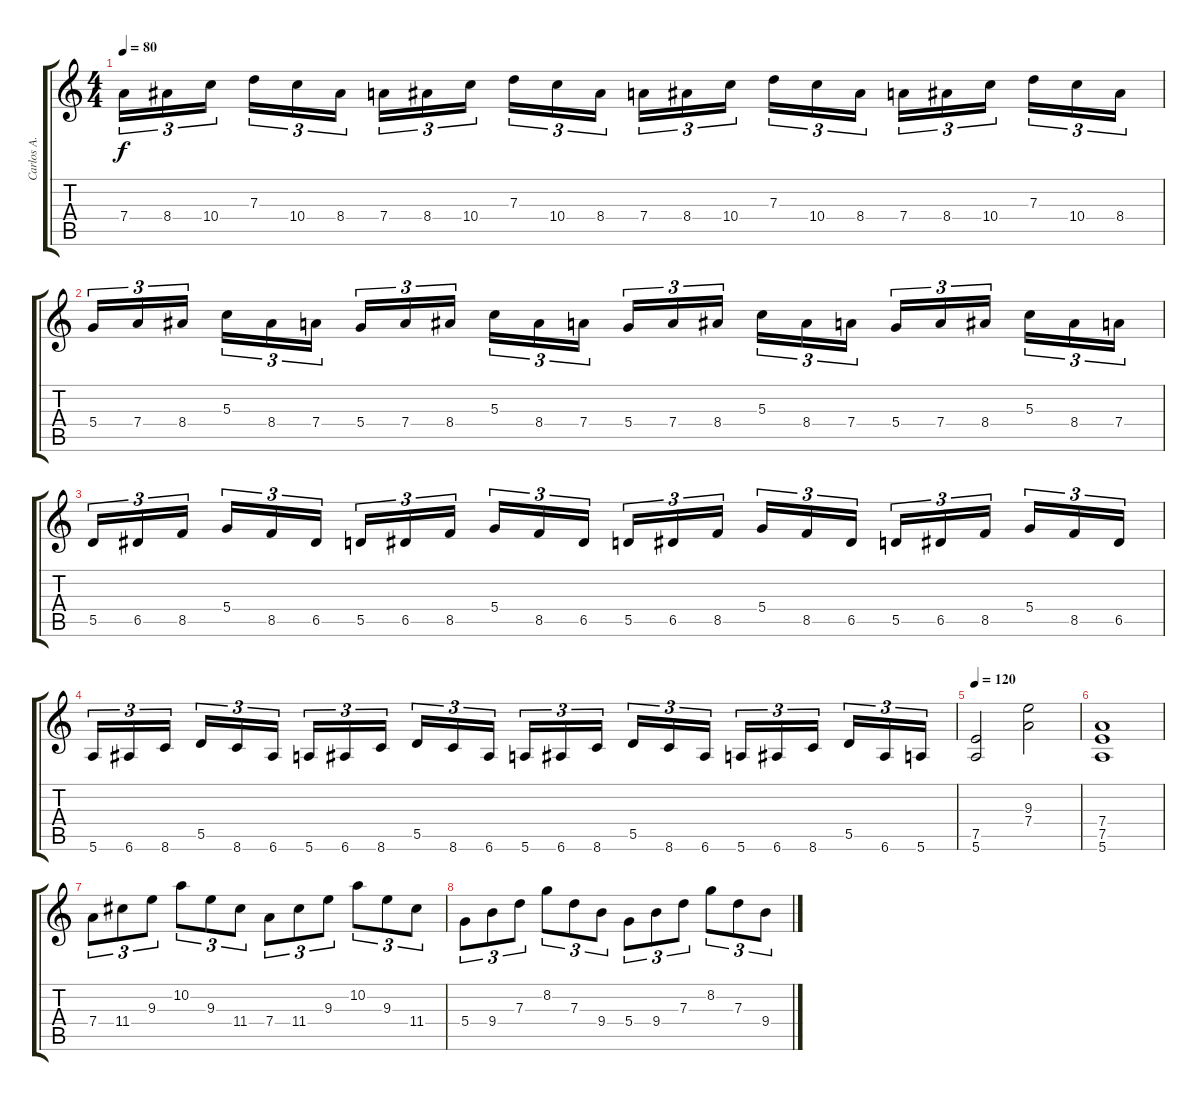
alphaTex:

\track ("Carlos A." "Carlos A.") {instrument distortionguitar}
\staff {score tabs}
\tuning (E4 B3 G3 D3 A2 E2) {hide}
\ts (4 4)
\tempo 80
\clef g2
\ks c
7.4.16{tu (3 2) dy f instrument distortionguitar} 8.4.16{tu (3 2)} 10.4.16{tu (3 2)} 7.3.16{tu (3 2)} 10.4.16{tu (3 2)} 8.4.16{tu (3 2)} 7.4.16{tu (3 2)} 8.4.16{tu (3 2)} 10.4.16{tu (3 2)} 7.3.16{tu (3 2)} 10.4.16{tu (3 2)} 8.4.16{tu (3 2)} 7.4.16{tu (3 2)} 8.4.16{tu (3 2)} 10.4.16{tu (3 2)} 7.3.16{tu (3 2)} 10.4.16{tu (3 2)} 8.4.16{tu (3 2)} 7.4.16{tu (3 2)} 8.4.16{tu (3 2)} 10.4.16{tu (3 2)} 7.3.16{tu (3 2)} 10.4.16{tu (3 2)} 8.4.16{tu (3 2)} |
5.4.16{tu (3 2)} 7.4.16{tu (3 2)} 8.4.16{tu (3 2)} 5.3.16{tu (3 2)} 8.4.16{tu (3 2)} 7.4.16{tu (3 2)} 5.4.16{tu (3 2)} 7.4.16{tu (3 2)} 8.4.16{tu (3 2)} 5.3.16{tu (3 2)} 8.4.16{tu (3 2)} 7.4.16{tu (3 2)} 5.4.16{tu (3 2)} 7.4.16{tu (3 2)} 8.4.16{tu (3 2)} 5.3.16{tu (3 2)} 8.4.16{tu (3 2)} 7.4.16{tu (3 2)} 5.4.16{tu (3 2)} 7.4.16{tu (3 2)} 8.4.16{tu (3 2)} 5.3.16{tu (3 2)} 8.4.16{tu (3 2)} 7.4.16{tu (3 2)} |
5.5.16{tu (3 2)} 6.5.16{tu (3 2)} 8.5.16{tu (3 2)} 5.4.16{tu (3 2)} 8.5.16{tu (3 2)} 6.5.16{tu (3 2)} 5.5.16{tu (3 2)} 6.5.16{tu (3 2)} 8.5.16{tu (3 2)} 5.4.16{tu (3 2)} 8.5.16{tu (3 2)} 6.5.16{tu (3 2)} 5.5.16{tu (3 2)} 6.5.16{tu (3 2)} 8.5.16{tu (3 2)} 5.4.16{tu (3 2)} 8.5.16{tu (3 2)} 6.5.16{tu (3 2)} 5.5.16{tu (3 2)} 6.5.16{tu (3 2)} 8.5.16{tu (3 2)} 5.4.16{tu (3 2)} 8.5.16{tu (3 2)} 6.5.16{tu (3 2)} |
5.6.16{tu (3 2)} 6.6.16{tu (3 2)} 8.6.16{tu (3 2)} 5.5.16{tu (3 2)} 8.6.16{tu (3 2)} 6.6.16{tu (3 2)} 5.6.16{tu (3 2)} 6.6.16{tu (3 2)} 8.6.16{tu (3 2)} 5.5.16{tu (3 2)} 8.6.16{tu (3 2)} 6.6.16{tu (3 2)} 5.6.16{tu (3 2)} 6.6.16{tu (3 2)} 8.6.16{tu (3 2)} 5.5.16{tu (3 2)} 8.6.16{tu (3 2)} 6.6.16{tu (3 2)} 5.6.16{tu (3 2)} 6.6.16{tu (3 2)} 8.6.16{tu (3 2)} 5.5.16{tu (3 2)} 6.6.16{tu (3 2)} 5.6.16{tu (3 2)} |
\tempo 120
(7.5 5.6).2 (9.3 7.4).2 |
(7.4 7.5 5.6).1 |
7.4.8{tu (3 2)} 11.4.8{tu (3 2)} 9.3.8{tu (3 2)} 10.2.8{tu (3 2)} 9.3.8{tu (3 2)} 11.4.8{tu (3 2)} 7.4.8{tu (3 2)} 11.4.8{tu (3 2)} 9.3.8{tu (3 2)} 10.2.8{tu (3 2)} 9.3.8{tu (3 2)} 11.4.8{tu (3 2)} |
5.4.8{tu (3 2)} 9.4.8{tu (3 2)} 7.3.8{tu (3 2)} 8.2.8{tu (3 2)} 7.3.8{tu (3 2)} 9.4.8{tu (3 2)} 5.4.8{tu (3 2)} 9.4.8{tu (3 2)} 7.3.8{tu (3 2)} 8.2.8{tu (3 2)} 7.3.8{tu (3 2)} 9.4.8{tu (3 2)}
